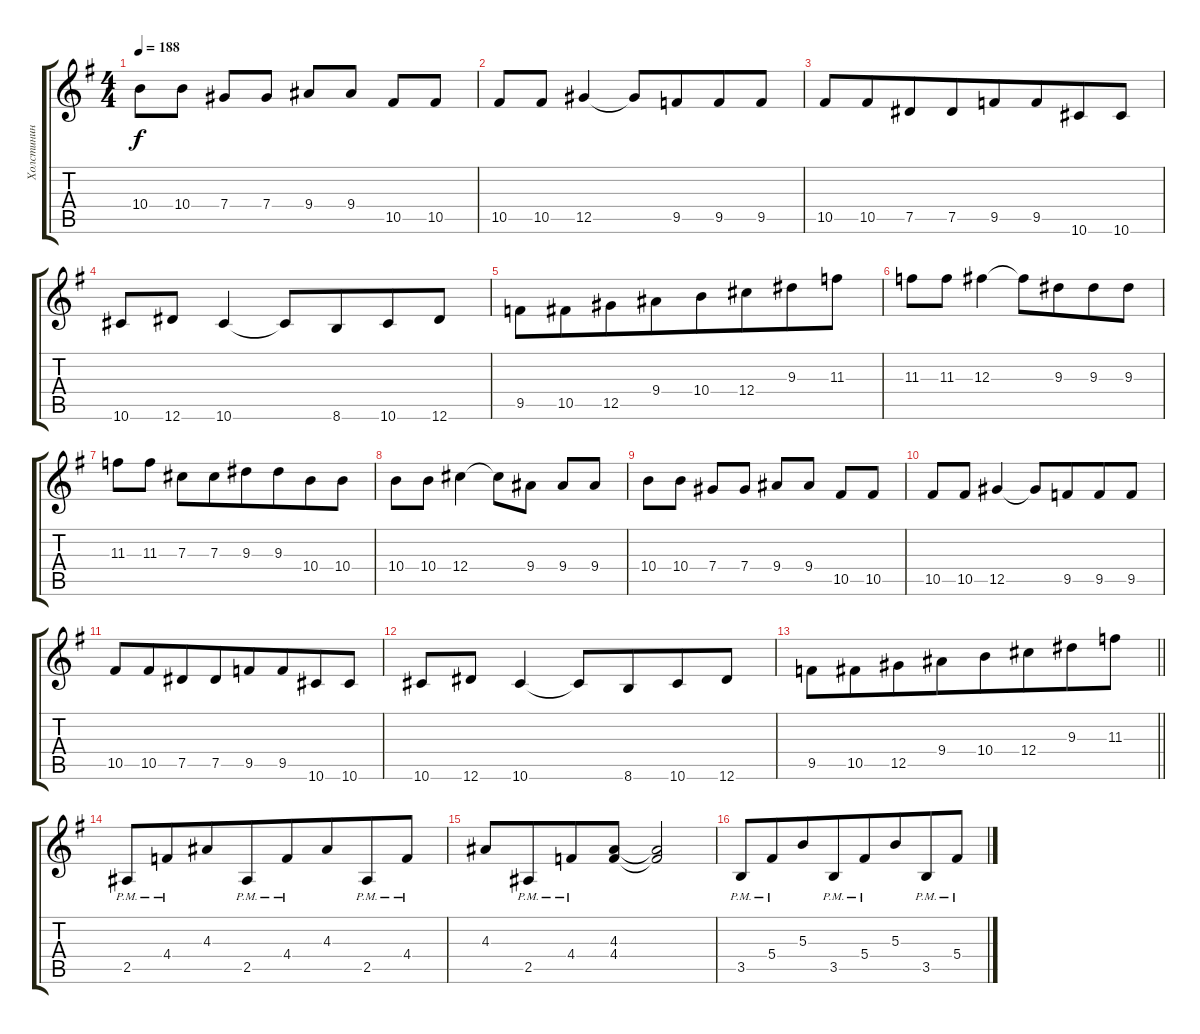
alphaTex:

\track ("Холстинин" "Холстинин") {instrument distortionguitar}
\staff {score tabs}
\tuning (Eb4 Bb3 Gb3 Db3 Ab2 Eb2) {hide}
\ts (4 4)
\tempo 188
\clef g2
\ks g
10.4.8{dy f} 10.4.8 7.4.8 7.4.8 9.4.8 9.4.8 10.5.8 10.5.8 |
10.5.8{beam merge} 10.5.8{beam merge} 12.5.4{beam merge} 12.5{t}.8{beam merge} 9.5.8{beam merge} 9.5.8{beam merge} 9.5.8 |
10.5.8{beam merge} 10.5.8{beam merge} 7.5.8{beam merge} 7.5.8{beam merge} 9.5.8{beam merge} 9.5.8{beam merge} 10.6.8{beam merge} 10.6.8 |
10.6.8{beam merge} 12.6.8{beam merge} 10.6.4{beam merge} 10.6{t}.8{beam merge} 8.6.8{beam merge} 10.6.8 12.6.8 |
9.5.8{beam merge} 10.5.8{beam merge} 12.5.8{beam merge} 9.4.8{beam merge} 10.4.8{beam merge} 12.4.8{beam merge} 9.3.8{beam merge} 11.3.8 |
11.3.8{beam merge} 11.3.8{beam merge} 12.3.4 12.3{t}.8 9.3.8{beam merge} 9.3.8{beam merge} 9.3.8 |
11.3.8{beam merge} 11.3.8 7.3.8{beam merge} 7.3.8{beam merge} 9.3.8 9.3.8{beam merge} 10.4.8{beam merge} 10.4.8 |
10.4.8 10.4.8 12.4.4 12.4{t}.8 9.4.8 9.4.8 9.4.8 |
10.4.8 10.4.8 7.4.8 7.4.8 9.4.8 9.4.8 10.5.8 10.5.8 |
10.5.8{beam merge} 10.5.8{beam merge} 12.5.4{beam merge} 12.5{t}.8{beam merge} 9.5.8{beam merge} 9.5.8{beam merge} 9.5.8 |
10.5.8{beam merge} 10.5.8{beam merge} 7.5.8{beam merge} 7.5.8{beam merge} 9.5.8{beam merge} 9.5.8{beam merge} 10.6.8{beam merge} 10.6.8 |
10.6.8{beam merge} 12.6.8{beam merge} 10.6.4{beam merge} 10.6{t}.8{beam merge} 8.6.8{beam merge} 10.6.8 12.6.8 |
\barLineRight lightlight
9.5.8{beam merge} 10.5.8{beam merge} 12.5.8{beam merge} 9.4.8{beam merge} 10.4.8{beam merge} 12.4.8{beam merge} 9.3.8{beam merge} 11.3.8 |
2.5{pm}.8{beam merge} 4.4{pm}.8{beam merge} 4.3.8{beam merge} 2.5{pm}.8{beam merge} 4.4{pm}.8{beam merge} 4.3.8{beam merge} 2.5{pm}.8{beam merge} 4.4{pm}.8 |
4.3.8{beam merge} 2.5{pm}.8{beam merge} 4.4{pm}.8 (4.3 4.4).8{beam merge} (4.3{t} 4.4{t}).2 |
3.5{pm}.8 5.4{pm}.8{beam merge} 5.3.8{beam merge} 3.5{pm}.8{beam merge} 5.4{pm}.8{beam merge} 5.3.8{beam merge} 3.5{pm}.8{beam merge} 5.4{pm}.8
